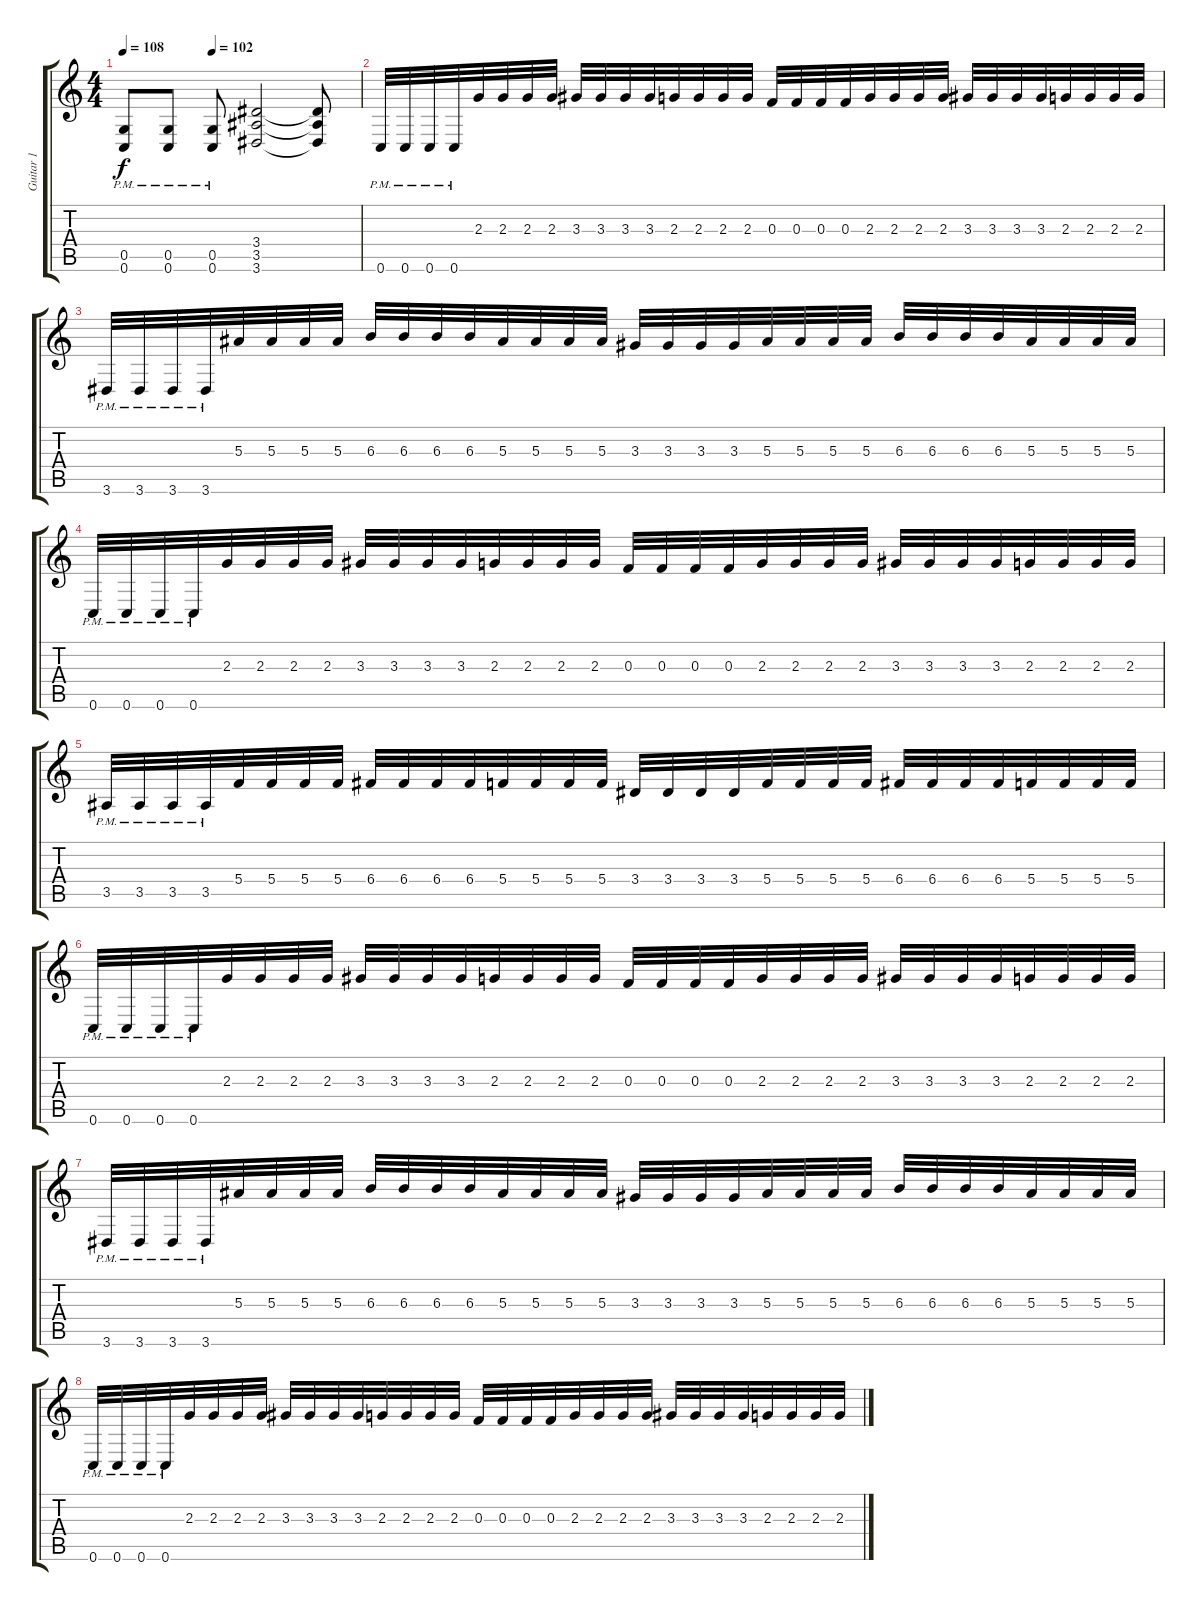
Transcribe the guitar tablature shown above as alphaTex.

\track ("Guitar 1" "Guitar 1") {instrument distortionguitar}
\staff {score tabs}
\tuning (D4 A3 F3 C3 G2 C2) {hide}
\ts (4 4)
\tempo 108
\tempo (102 0.375)
\clef g2
\ks c
(0.5{pm} 0.6{pm}).8{dy f} (0.5{pm} 0.6{pm}).8 (0.5{pm} 0.6{pm}).8 (3.4 3.5 3.6).2 (3.4{t} 3.5{t} 3.6{t}).8 |
0.6{pm}.32 0.6{pm}.32 0.6{pm}.32 0.6{pm}.32 2.3.32 2.3.32 2.3.32 2.3.32 3.3.32 3.3.32 3.3.32 3.3.32 2.3.32 2.3.32 2.3.32 2.3.32 0.3.32 0.3.32 0.3.32 0.3.32 2.3.32 2.3.32 2.3.32 2.3.32 3.3.32 3.3.32 3.3.32 3.3.32 2.3.32 2.3.32 2.3.32 2.3.32 |
3.6{pm}.32 3.6{pm}.32 3.6{pm}.32 3.6{pm}.32 5.3.32 5.3.32 5.3.32 5.3.32 6.3.32 6.3.32 6.3.32 6.3.32 5.3.32 5.3.32 5.3.32 5.3.32 3.3.32 3.3.32 3.3.32 3.3.32 5.3.32 5.3.32 5.3.32 5.3.32 6.3.32 6.3.32 6.3.32 6.3.32 5.3.32 5.3.32 5.3.32 5.3.32 |
0.6{pm}.32 0.6{pm}.32 0.6{pm}.32 0.6{pm}.32 2.3.32 2.3.32 2.3.32 2.3.32 3.3.32 3.3.32 3.3.32 3.3.32 2.3.32 2.3.32 2.3.32 2.3.32 0.3.32 0.3.32 0.3.32 0.3.32 2.3.32 2.3.32 2.3.32 2.3.32 3.3.32 3.3.32 3.3.32 3.3.32 2.3.32 2.3.32 2.3.32 2.3.32 |
3.5{pm}.32 3.5{pm}.32 3.5{pm}.32 3.5{pm}.32 5.4.32 5.4.32 5.4.32 5.4.32 6.4.32 6.4.32 6.4.32 6.4.32 5.4.32 5.4.32 5.4.32 5.4.32 3.4.32 3.4.32 3.4.32 3.4.32 5.4.32 5.4.32 5.4.32 5.4.32 6.4.32 6.4.32 6.4.32 6.4.32 5.4.32 5.4.32 5.4.32 5.4.32 |
0.6{pm}.32 0.6{pm}.32 0.6{pm}.32 0.6{pm}.32 2.3.32 2.3.32 2.3.32 2.3.32 3.3.32 3.3.32 3.3.32 3.3.32 2.3.32 2.3.32 2.3.32 2.3.32 0.3.32 0.3.32 0.3.32 0.3.32 2.3.32 2.3.32 2.3.32 2.3.32 3.3.32 3.3.32 3.3.32 3.3.32 2.3.32 2.3.32 2.3.32 2.3.32 |
3.6{pm}.32 3.6{pm}.32 3.6{pm}.32 3.6{pm}.32 5.3.32 5.3.32 5.3.32 5.3.32 6.3.32 6.3.32 6.3.32 6.3.32 5.3.32 5.3.32 5.3.32 5.3.32 3.3.32 3.3.32 3.3.32 3.3.32 5.3.32 5.3.32 5.3.32 5.3.32 6.3.32 6.3.32 6.3.32 6.3.32 5.3.32 5.3.32 5.3.32 5.3.32 |
0.6{pm}.32 0.6{pm}.32 0.6{pm}.32 0.6{pm}.32 2.3.32 2.3.32 2.3.32 2.3.32 3.3.32 3.3.32 3.3.32 3.3.32 2.3.32 2.3.32 2.3.32 2.3.32 0.3.32 0.3.32 0.3.32 0.3.32 2.3.32 2.3.32 2.3.32 2.3.32 3.3.32 3.3.32 3.3.32 3.3.32 2.3.32 2.3.32 2.3.32 2.3.32
